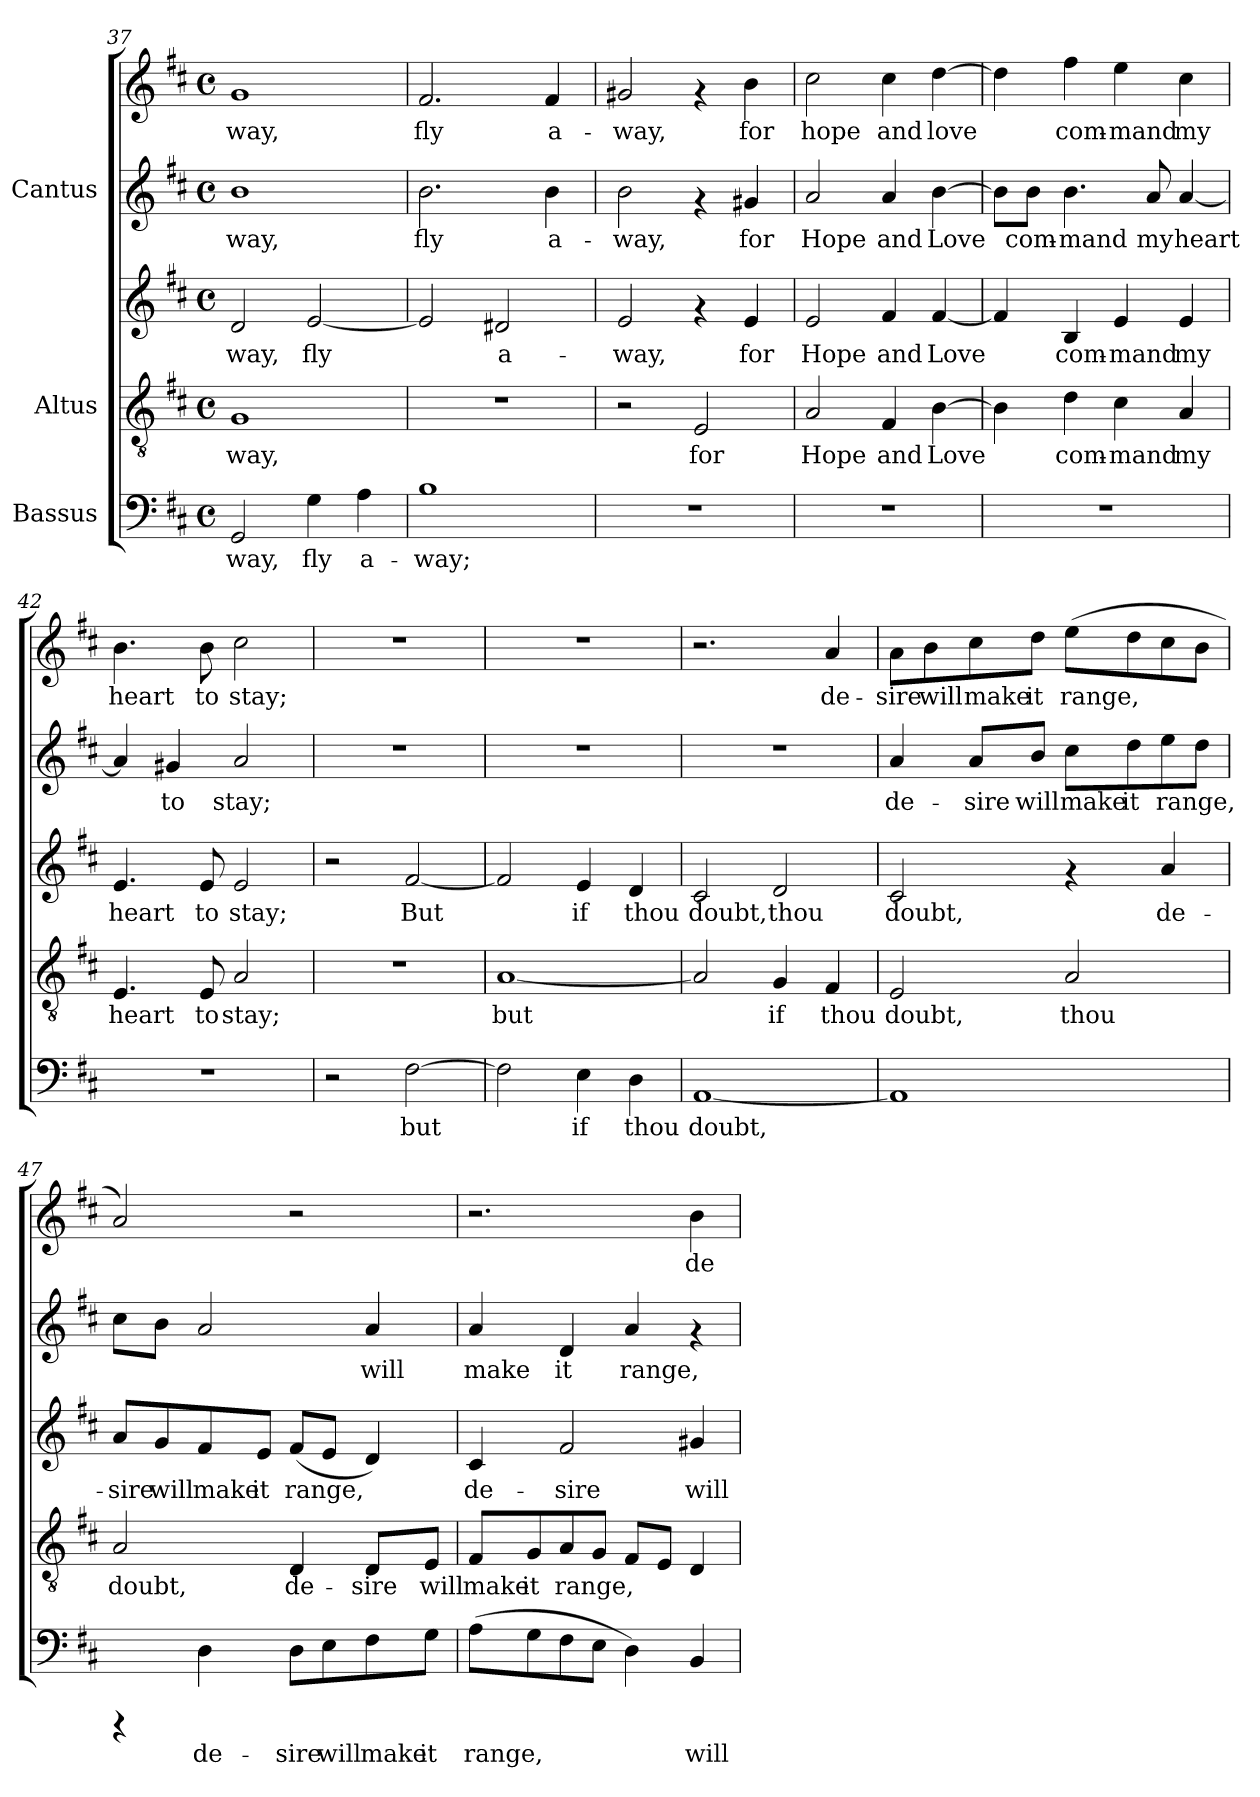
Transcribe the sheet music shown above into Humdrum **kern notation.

**kern	**text	**kern	**text	**kern	**text	**kern	**text	**kern	**text
*part3	*part3	*part2	*part2	*part2	*part2	*part1	*part1	*part1	*part1
*staff5	*staff5	*staff4	*staff4	*staff3	*staff3	*staff2	*staff2	*staff1	*staff1
*I"Bassus	*	*I"Altus	*	*	*	*I"Cantus	*	*	*
*clefF4	*	*clefGv2	*	*clefG2	*	*clefG2	*	*clefG2	*
*k[f#c#]	*	*k[f#c#]	*	*k[f#c#]	*	*k[f#c#]	*	*k[f#c#]	*
*D:	*	*D:	*	*D:	*	*D:	*	*D:	*
*M4/4	*	*M4/4	*	*M4/4	*	*M4/4	*	*M4/4	*
*met(c)	*	*met(c)	*	*met(c)	*	*met(c)	*	*met(c)	*
=37	=37	=37	=37	=37	=37	=37	=37	=37	=37
!	!LO:LY:b:cj	!	!LO:LY:b:cj	!	!LO:LY:b:cj	!	!LO:LY:b:cj	!	!LO:LY:b:cj
2GG/	-way,	1G	way,	2d/	-way,	1b	way,	1g	-way,
!	!LO:LY:b:cj	!	!	!	!LO:LY:b:cj	!	!	!	!
4G\	fly	.	.	[<2e/	fly	.	.	.	.
!	!LO:LY:b:cj	!	!	!	!	!	!	!	!
4A\	a-	.	.	.	.	.	.	.	.
!!LO:LB:g=z
=38	=38	=38	=38	=38	=38	=38	=38	=38	=38
!	!LO:LY:b:cj	!	!	!	!LO:LY:b:cj	!	!LO:LY:b:cj	!	!LO:LY:b:cj
1B	-way;	1r	.	2e/]	.	2.b\	-fly	2.f#/	fly
!	!	!	!	!	!LO:LY:b:cj	!	!	!	!
.	.	.	.	2d#X/	a-	.	.	.	.
!	!	!	!	!	!	!	!LO:LY:b:cj	!	!LO:LY:b:cj
.	.	.	.	.	.	4b\	a-	4f#/	a-
=39	=39	=39	=39	=39	=39	=39	=39	=39	=39
!	!	!	!	!	!LO:LY:b:cj	!	!LO:LY:b:cj	!	!LO:LY:b:cj
1r	.	2r	.	2e/	-way,	2b\	way,	2g#X/	-way,
!	!	!	!LO:LY:b:cj	!	!	!	!	!	!
.	.	2E/	for	4rf	.	4rf	.	4rf	.
!	!	!	!	!	!LO:LY:b:cj	!	!LO:LY:b:cj	!	!LO:LY:b:cj
.	.	.	.	4e/	for	4g#X/	for	4b\	for
=40	=40	=40	=40	=40	=40	=40	=40	=40	=40
!	!	!	!LO:LY:b:cj	!	!LO:LY:b:cj	!	!LO:LY:b:cj	!	!LO:LY:b:cj
1r	.	2A/	Hope	2e/	Hope	2a/	Hope	2cc#\	hope
!	!	!	!LO:LY:b:cj	!	!LO:LY:b:cj	!	!LO:LY:b:cj	!	!LO:LY:b:cj
.	.	4F#/	and	4f#/	and	4a/	and	4cc#\	and
!	!	!	!LO:LY:b:cj	!	!LO:LY:b:cj	!	!LO:LY:b:cj	!	!LO:LY:b:cj
.	.	[>4B\	Love	[<4f#/	Love	[>4b\	Love	[>4dd\	love
=41	=41	=41	=41	=41	=41	=41	=41	=41	=41
!	!	!	!LO:LY:b:cj	!	!LO:LY:b:cj	!	!LO:LY:b:cj	!	!LO:LY:b:cj
1r	.	4B\]	.	4f#/]	.	8b\L]	.	4dd\]	.
!	!	!	!	!	!	!	!LO:LY:b:cj	!	!
.	.	.	.	.	.	8b\J	com-	.	.
!	!	!	!LO:LY:b:cj	!	!LO:LY:b:cj	!	!LO:LY:b:cj	!	!LO:LY:b:cj
.	.	4d\	com-	4B/	com-	4.b\	-mand	4ff#\	com-
!	!	!	!LO:LY:b:cj	!	!LO:LY:b:cj	!	!	!	!LO:LY:b:cj
.	.	4c#\	-mand	4e/	-mand	.	.	4ee\	-mand
!	!	!	!	!	!	!	!LO:LY:b:cj	!	!
.	.	.	.	.	.	8a/	my	.	.
!	!	!	!LO:LY:b:cj	!	!LO:LY:b:cj	!	!LO:LY:b:cj	!	!LO:LY:b:cj
.	.	4A/	my	4e/	my	[<4a/	heart	4cc#\	my
=42	=42	=42	=42	=42	=42	=42	=42	=42	=42
!	!	!	!LO:LY:b:cj	!	!LO:LY:b:cj	!	!LO:LY:b:cj	!	!LO:LY:b:cj
1r	.	4.E/	heart	4.e/	heart	4a/]	.	4.b\	heart
!	!	!	!	!	!	!	!LO:LY:b:cj	!	!
.	.	.	.	.	.	4g#X/	to	.	.
!	!	!	!LO:LY:b:cj	!	!LO:LY:b:cj	!	!	!	!LO:LY:b:cj
.	.	8E/	to	8e/	to	.	.	8b\	to
!	!	!	!LO:LY:b:cj	!	!LO:LY:b:cj	!	!LO:LY:b:cj	!	!LO:LY:b:cj
.	.	2A/	stay;	2e/	stay;	2a/	stay;	2cc#\	stay;
!!LO:LB:g=z
=43	=43	=43	=43	=43	=43	=43	=43	=43	=43
2r	.	1r	.	2r	.	1r	.	1r	.
!	!LO:LY:b:cj	!	!	!	!LO:LY:b:cj	!	!	!	!
[>2F#\	but	.	.	[<2f#/	But	.	.	.	.
=44	=44	=44	=44	=44	=44	=44	=44	=44	=44
!	!LO:LY:b:cj	!	!LO:LY:b:cj	!	!LO:LY:b:cj	!	!	!	!
2F#\]	.	[<1A	but	2f#/]	.	1r	.	1r	.
!	!LO:LY:b:cj	!	!	!	!LO:LY:b:cj	!	!	!	!
4E\	if	.	.	4e/	if	.	.	.	.
!	!LO:LY:b:cj	!	!	!	!LO:LY:b:cj	!	!	!	!
4D\	thou	.	.	4d/	thou	.	.	.	.
=45	=45	=45	=45	=45	=45	=45	=45	=45	=45
!	!LO:LY:b:cj	!	!LO:LY:b:cj	!	!LO:LY:b:cj	!	!	!	!
[<1AA	doubt,	2A/]	.	2c#/	doubt,	1r	.	2.r	.
!	!	!	!LO:LY:b:cj	!	!LO:LY:b:cj	!	!	!	!
.	.	4G/	if	2d/	thou	.	.	.	.
!	!	!	!LO:LY:b:cj	!	!	!	!	!	!LO:LY:b:cj
.	.	4F#/	thou	.	.	.	.	4a/	de-
=46	=46	=46	=46	=46	=46	=46	=46	=46	=46
!	!	!	!LO:LY:b:cj	!	!LO:LY:b:cj	!	!LO:LY:b:cj	!	!LO:LY:b:cj
1AA]	.	2E/	-doubt,	2c#/	doubt,	4a/	de-	8a\L	-sire
!	!	!	!	!	!	!	!	!	!LO:LY:b:cj
.	.	.	.	.	.	.	.	8b\	will
!	!	!	!	!	!	!	!LO:LY:b:cj	!	!LO:LY:b:cj
.	.	.	.	.	.	8a/L	-sire	8cc#\	make
!	!	!	!	!	!	!	!LO:LY:b:cj	!	!LO:LY:b:cj
.	.	.	.	.	.	8b/J	will	8dd\J	it
!	!	!	!LO:LY:b:cj	!	!	!	!LO:LY:b:cj	!	!LO:LY:b:cj
.	.	2A/	thou	4rf	.	8cc#\L	make	(>8ee\L	range,
!	!	!	!	!	!	!	!LO:LY:b:cj	!	!LO:LY:b:cj
.	.	.	.	.	.	8dd\	it	8dd\	.
!	!	!	!	!	!LO:LY:b:cj	!	!LO:LY:b:cj	!	!LO:LY:b:cj
.	.	.	.	4a/	de-	8ee\	range,	8cc#\	.
!	!	!	!	!	!	!	!LO:LY:b:cj	!	!LO:LY:b:cj
.	.	.	.	.	.	8dd\J	.	8b\J	.
!!LO:PB:g=z
=47	=47	=47	=47	=47	=47	=47	=47	=47	=47
!	!	!	!LO:LY:b:cj	!	!LO:LY:b:cj	!	!LO:LY:b:cj	!	!
4rCCC	.	2A/	doubt,	8a/L	sire	8cc#\L	.	2a/)	.
!	!	!	!	!	!LO:LY:b:cj	!	!LO:LY:b:cj	!	!
.	.	.	.	8g/	will	8b\J	.	.	.
!	!LO:LY:b:cj	!	!	!	!LO:LY:b:cj	!	!LO:LY:b:cj	!	!
4D\	de-	.	.	8f#/	make	2a/	.	.	.
!	!	!	!	!	!LO:LY:b:cj	!	!	!	!
.	.	.	.	8e/J	it	.	.	.	.
!	!LO:LY:b:cj	!	!LO:LY:b:cj	!	!LO:LY:b:cj	!	!	!	!
8D\L	-sire	4D/	de-	(<8f#/L	range,	.	.	2r	.
!	!LO:LY:b:cj	!	!	!	!LO:LY:b:cj	!	!	!	!
8E\	will	.	.	8e/J	.	.	.	.	.
!	!LO:LY:b:cj	!	!LO:LY:b:cj	!	!LO:LY:b:cj	!	!LO:LY:b:cj	!	!
8F#\	make	8D/L	-sire	4d/)	.	4a/	will	.	.
!	!LO:LY:b:cj	!	!LO:LY:b:cj	!	!	!	!	!	!
8G\J	it	8E/J	will	.	.	.	.	.	.
=48	=48	=48	=48	=48	=48	=48	=48	=48	=48
!	!LO:LY:b:cj	!	!LO:LY:b:cj	!	!LO:LY:b:cj	!	!LO:LY:b:cj	!	!
(>8A\L	range,	8F#/L	make	4c#/	de-	4a/	-make	2.r	.
!	!LO:LY:b:cj	!	!LO:LY:b:cj	!	!	!	!	!	!
8G\	.	8G/	it	.	.	.	.	.	.
!	!LO:LY:b:cj	!	!LO:LY:b:cj	!	!LO:LY:b:cj	!	!LO:LY:b:cj	!	!
8F#\	.	8A/	range,	2f#/	-sire	4d/	it	.	.
!	!LO:LY:b:cj	!	!LO:LY:b:cj	!	!	!	!	!	!
8E\J	.	8G/J	.	.	.	.	.	.	.
!	!LO:LY:b:cj	!	!LO:LY:b:cj	!	!	!	!LO:LY:b:cj	!	!
4D\)	.	8F#/L	.	.	.	4a/	range,	.	.
!	!	!	!LO:LY:b:cj	!	!	!	!	!	!
.	.	8E/J	.	.	.	.	.	.	.
!	!LO:LY:b:cj	!	!LO:LY:b:cj	!	!LO:LY:b:cj	!	!	!	!LO:LY:b:cj
4BB/	will	4D/	.	4g#X/	will	4rf	.	4b\	de-
=	=	=	=	=	=	=	=	=	=
*-	*-	*-	*-	*-	*-	*-	*-	*-	*-
